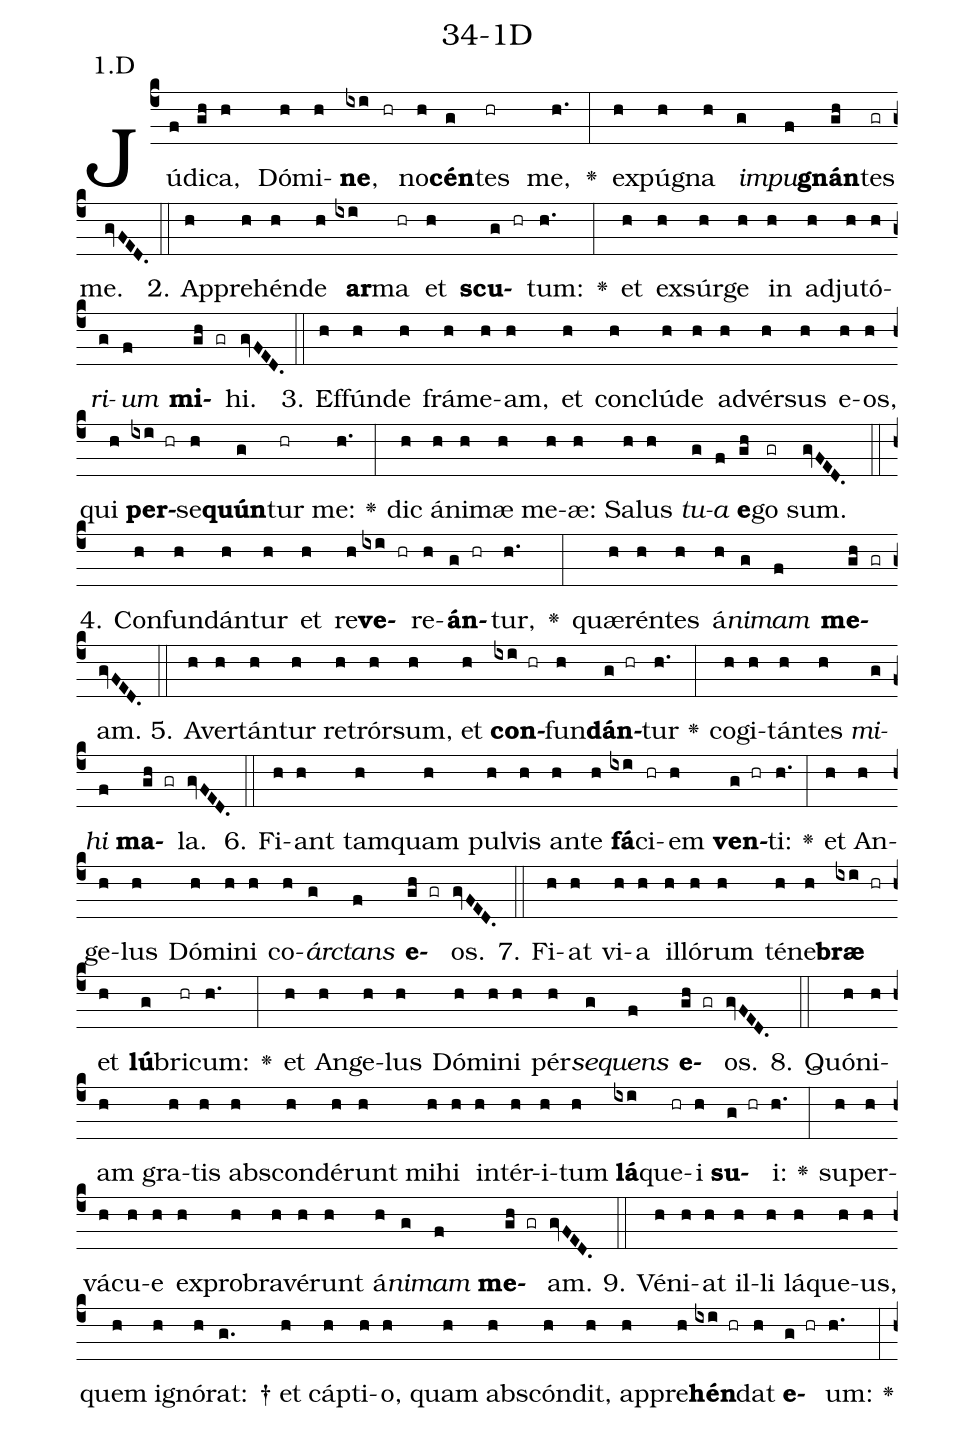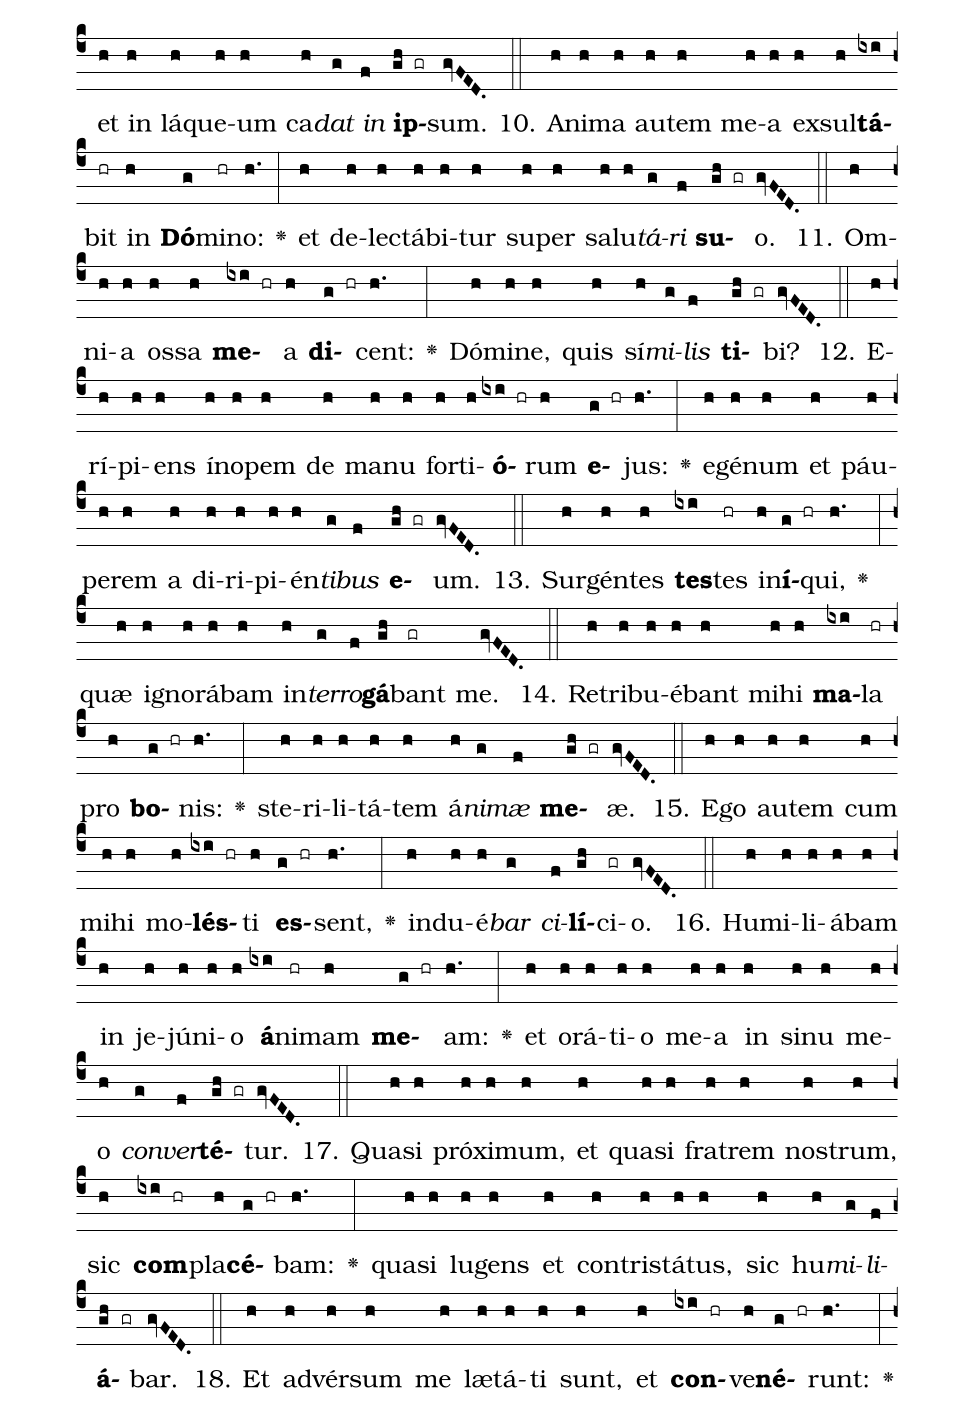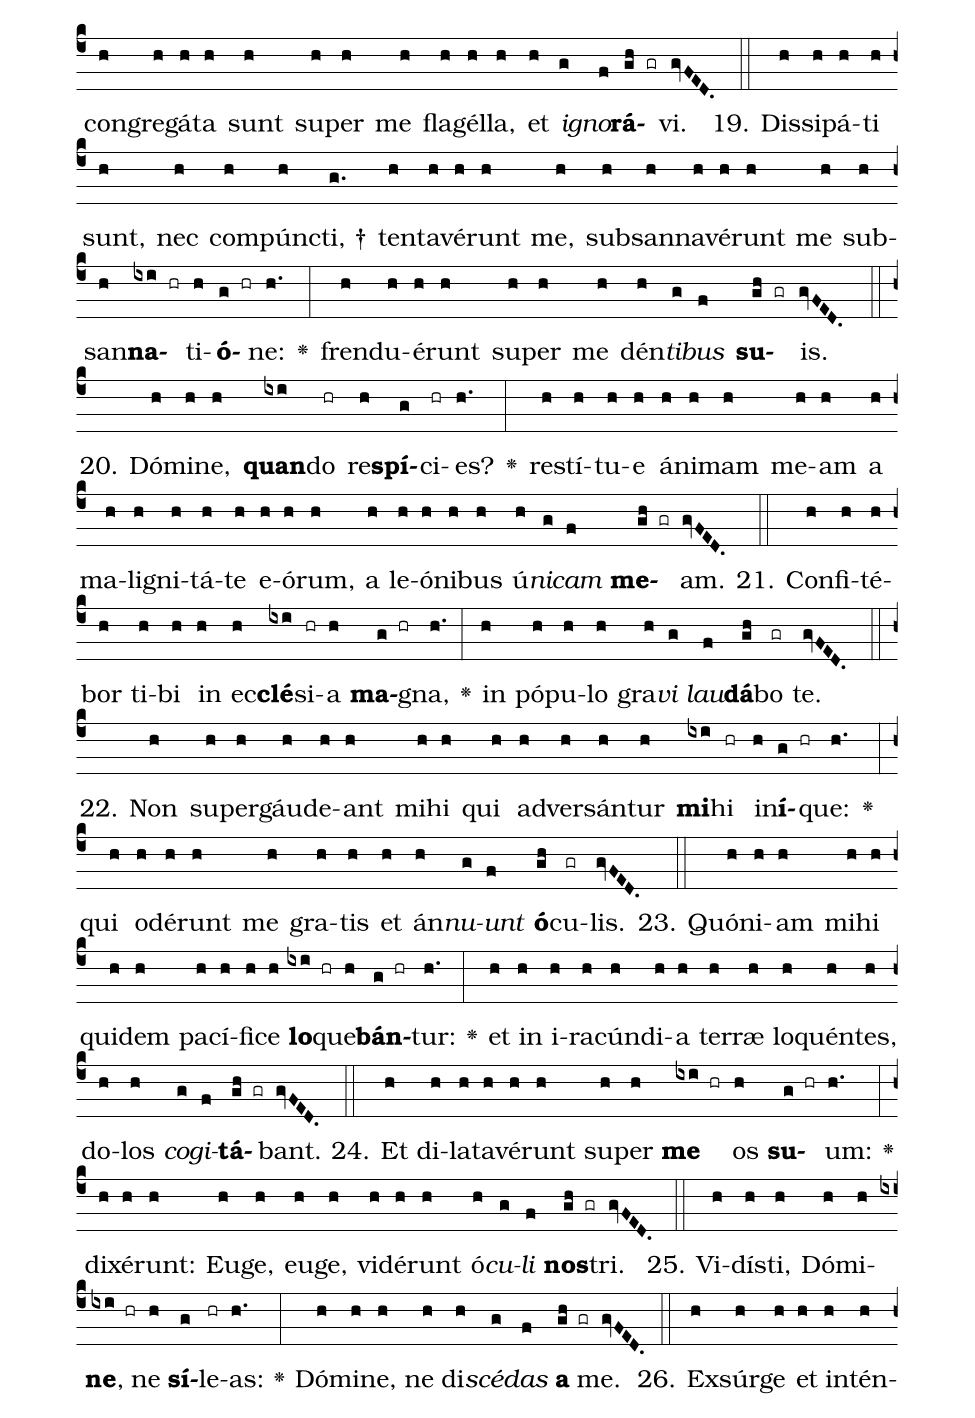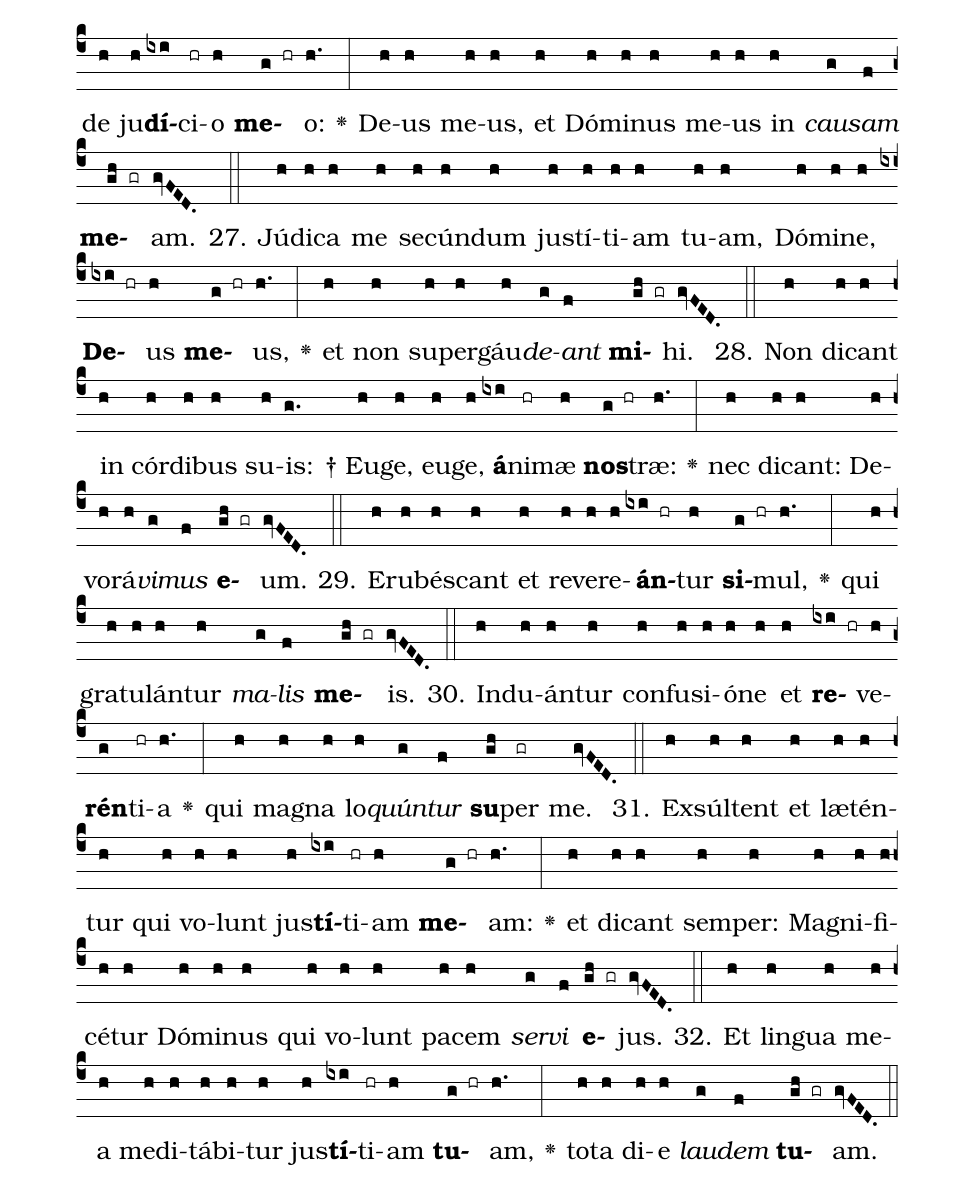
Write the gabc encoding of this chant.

name: 34-1D;
annotation: 1.D;
%%
(c4)Jú(f)di(gh)ca,(h) Dó(h)mi(h)<b>ne</b>,(ixi hr) no(h)<b>cén</b>(g)tes(hr) me,(h.) <v>\greheightstar</v>(:) ex(h)pú(h)gna(h) <i>im</i>(g)<i>pu</i>(f)<b>gnán</b>(gh)tes(gr) me.(gvFED.) (::)
2. Ap(h)pre(h)hén(h)de(h) <b>ar</b>(ixi)ma(hr) et(h) <b>scu</b>(g hr)tum:(h.) <v>\greheightstar</v>(:) et(h) ex(h)súr(h)ge(h) in(h) ad(h)ju(h)tó(h)<i>ri</i>(g)<i>um</i>(f) <b>mi</b>(gh gr)hi.(gvFED.) (::)
3. Ef(h)fún(h)de(h) frá(h)me(h)am,(h) et(h) con(h)clú(h)de(h) ad(h)vér(h)sus(h) e(h)os,(h) qui(h) <b>per</b>(ixi hr)se(h)<b>quún</b>(g)tur(hr) me:(h.) <v>\greheightstar</v>(:) dic(h) á(h)ni(h)mæ(h) me(h)æ:(h) Sa(h)lus(h) <i>tu</i>(g)<i>a</i>(f) <b>e</b>(gh)go(gr) sum.(gvFED.) (::)
4. Con(h)fun(h)dán(h)tur(h) et(h) re(h)<b>ve</b>(ixi hr)re(h)<b>án</b>(g hr)tur,(h.) <v>\greheightstar</v>(:) quæ(h)rén(h)tes(h) á(h)<i>ni</i>(g)<i>mam</i>(f) <b>me</b>(gh gr)am.(gvFED.) (::)
5. A(h)ver(h)tán(h)tur(h) re(h)trór(h)sum,(h) et(h) <b>con</b>(ixi hr)fun(h)<b>dán</b>(g hr)tur(h.) <v>\greheightstar</v>(:) co(h)gi(h)tán(h)tes(h) <i>mi</i>(g)<i>hi</i>(f) <b>ma</b>(gh gr)la.(gvFED.) (::)
6. Fi(h)ant(h) tam(h)quam(h) pul(h)vis(h) an(h)te(h) <b>fá</b>(ixi)ci(hr)em(h) <b>ven</b>(g hr)ti:(h.) <v>\greheightstar</v>(:) et(h) An(h)ge(h)lus(h) Dó(h)mi(h)ni(h) co(h)<i>árc</i>(g)<i>tans</i>(f) <b>e</b>(gh gr)os.(gvFED.) (::)
7. Fi(h)at(h) vi(h)a(h) il(h)ló(h)rum(h) té(h)ne(h)<b>bræ</b>(ixi hr) et(h) <b>lú</b>(g)bri(hr)cum:(h.) <v>\greheightstar</v>(:) et(h) An(h)ge(h)lus(h) Dó(h)mi(h)ni(h) pér(h)<i>se</i>(g)<i>quens</i>(f) <b>e</b>(gh gr)os.(gvFED.) (::)
8. Quón(h)i(h)am(h) gra(h)tis(h) abs(h)con(h)dé(h)runt(h) mi(h)hi(h) in(h)tér(h)i(h)tum(h) <b>lá</b>(ixi)que(hr)i(h) <b>su</b>(g hr)i:(h.) <v>\greheightstar</v>(:) su(h)per(h)vá(h)cu(h)e(h) ex(h)pro(h)bra(h)vé(h)runt(h) á(h)<i>ni</i>(g)<i>mam</i>(f) <b>me</b>(gh gr)am.(gvFED.) (::)
9. Vé(h)ni(h)at(h) il(h)li(h) lá(h)que(h)us,(h) quem(h) i(h)gnó(h)rat: †(g.) et(h) cáp(h)ti(h)o,(h) quam(h) abs(h)cón(h)dit,(h) ap(h)pre(h)<b>hén</b>(ixi hr)dat(h) <b>e</b>(g hr)um:(h.) <v>\greheightstar</v>(:) et(h) in(h) lá(h)que(h)um(h) ca(h)<i>dat</i>(g) <i>in</i>(f) <b>ip</b>(gh gr)sum.(gvFED.) (::)
10. A(h)ni(h)ma(h) au(h)tem(h) me(h)a(h) ex(h)sul(h)<b>tá</b>(ixi)bit(hr) in(h) <b>Dó</b>(g)mi(hr)no:(h.) <v>\greheightstar</v>(:) et(h) de(h)lec(h)tá(h)bi(h)tur(h) su(h)per(h) sa(h)lu(h)<i>tá</i>(g)<i>ri</i>(f) <b>su</b>(gh gr)o.(gvFED.) (::)
11. Om(h)ni(h)a(h) os(h)sa(h) <b>me</b>(ixi hr)a(h) <b>di</b>(g hr)cent:(h.) <v>\greheightstar</v>(:) Dó(h)mi(h)ne,(h) quis(h) sí(h)<i>mi</i>(g)<i>lis</i>(f) <b>ti</b>(gh gr)bi?(gvFED.) (::)
12. E(h)rí(h)pi(h)ens(h) ín(h)o(h)pem(h) de(h) ma(h)nu(h) for(h)ti(h)<b>ó</b>(ixi hr)rum(h) <b>e</b>(g hr)jus:(h.) <v>\greheightstar</v>(:) e(h)gé(h)num(h) et(h) páu(h)pe(h)rem(h) a(h) di(h)ri(h)pi(h)én(h)<i>ti</i>(g)<i>bus</i>(f) <b>e</b>(gh gr)um.(gvFED.) (::)
13. Sur(h)gén(h)tes(h) <b>tes</b>(ixi)tes(hr) in(h)<b>í</b>(g hr)qui,(h.) <v>\greheightstar</v>(:) quæ(h) i(h)gno(h)rá(h)bam(h) in(h)<i>ter</i>(g)<i>ro</i>(f)<b>gá</b>(gh)bant(gr) me.(gvFED.) (::)
14. Re(h)tri(h)bu(h)é(h)bant(h) mi(h)hi(h) <b>ma</b>(ixi)la(hr) pro(h) <b>bo</b>(g hr)nis:(h.) <v>\greheightstar</v>(:) ste(h)ri(h)li(h)tá(h)tem(h) á(h)<i>ni</i>(g)<i>mæ</i>(f) <b>me</b>(gh gr)æ.(gvFED.) (::)
15. E(h)go(h) au(h)tem(h) cum(h) mi(h)hi(h) mo(h)<b>lés</b>(ixi hr)ti(h) <b>es</b>(g hr)sent,(h.) <v>\greheightstar</v>(:) ind(h)u(h)é(h)<i>bar</i>(g) <i>ci</i>(f)<b>lí</b>(gh)ci(gr)o.(gvFED.) (::)
16. Hu(h)mi(h)li(h)á(h)bam(h) in(h) je(h)jú(h)ni(h)o(h) <b>á</b>(ixi)ni(hr)mam(h) <b>me</b>(g hr)am:(h.) <v>\greheightstar</v>(:) et(h) o(h)rá(h)ti(h)o(h) me(h)a(h) in(h) si(h)nu(h) me(h)o(h) <i>con</i>(g)<i>ver</i>(f)<b>té</b>(gh gr)tur.(gvFED.) (::)
17. Qua(h)si(h) pró(h)xi(h)mum,(h) et(h) qua(h)si(h) fra(h)trem(h) nos(h)trum,(h) sic(h) <b>com</b>(ixi hr)pla(h)<b>cé</b>(g hr)bam:(h.) <v>\greheightstar</v>(:) qua(h)si(h) lu(h)gens(h) et(h) con(h)tris(h)tá(h)tus,(h) sic(h) hu(h)<i>mi</i>(g)<i>li</i>(f)<b>á</b>(gh gr)bar.(gvFED.) (::)
18. Et(h) ad(h)vér(h)sum(h) me(h) læ(h)tá(h)ti(h) sunt,(h) et(h) <b>con</b>(ixi hr)ve(h)<b>né</b>(g hr)runt:(h.) <v>\greheightstar</v>(:) con(h)gre(h)gá(h)ta(h) sunt(h) su(h)per(h) me(h) fla(h)gél(h)la,(h) et(h) <i>i</i>(g)<i>gno</i>(f)<b>rá</b>(gh gr)vi.(gvFED.) (::)
19. Dis(h)si(h)pá(h)ti(h) sunt,(h) nec(h) com(h)púnc(h)ti, †(g.) ten(h)ta(h)vé(h)runt(h) me,(h) sub(h)san(h)na(h)vé(h)runt(h) me(h) sub(h)san(h)<b>na</b>(ixi hr)ti(h)<b>ó</b>(g hr)ne:(h.) <v>\greheightstar</v>(:) fren(h)du(h)é(h)runt(h) su(h)per(h) me(h) dén(h)<i>ti</i>(g)<i>bus</i>(f) <b>su</b>(gh gr)is.(gvFED.) (::)
20. Dó(h)mi(h)ne,(h) <b>quan</b>(ixi)do(hr) re(h)<b>spí</b>(g)ci(hr)es?(h.) <v>\greheightstar</v>(:) re(h)stí(h)tu(h)e(h) á(h)ni(h)mam(h) me(h)am(h) a(h) ma(h)li(h)gni(h)tá(h)te(h) e(h)ó(h)rum,(h) a(h) le(h)ó(h)ni(h)bus(h) ú(h)<i>ni</i>(g)<i>cam</i>(f) <b>me</b>(gh gr)am.(gvFED.) (::)
21. Con(h)fi(h)té(h)bor(h) ti(h)bi(h) in(h) ec(h)<b>clé</b>(ixi)si(hr)a(h) <b>ma</b>(g hr)gna,(h.) <v>\greheightstar</v>(:) in(h) pó(h)pu(h)lo(h) gra(h)<i>vi</i>(g) <i>lau</i>(f)<b>dá</b>(gh)bo(gr) te.(gvFED.) (::)
22. Non(h) su(h)per(h)gáu(h)de(h)ant(h) mi(h)hi(h) qui(h) ad(h)ver(h)sán(h)tur(h) <b>mi</b>(ixi)hi(hr) in(h)<b>í</b>(g hr)que:(h.) <v>\greheightstar</v>(:) qui(h) o(h)dé(h)runt(h) me(h) gra(h)tis(h) et(h) án(h)<i>nu</i>(g)<i>unt</i>(f) <b>ó</b>(gh)cu(gr)lis.(gvFED.) (::)
23. Quón(h)i(h)am(h) mi(h)hi(h) qui(h)dem(h) pa(h)cí(h)fi(h)ce(h) <b>lo</b>(ixi hr)que(h)<b>bán</b>(g hr)tur:(h.) <v>\greheightstar</v>(:) et(h) in(h) i(h)ra(h)cún(h)di(h)a(h) ter(h)ræ(h) lo(h)quén(h)tes,(h) do(h)los(h) <i>co</i>(g)<i>gi</i>(f)<b>tá</b>(gh gr)bant.(gvFED.) (::)
24. Et(h) di(h)la(h)ta(h)vé(h)runt(h) su(h)per(h) <b>me</b>(ixi hr) os(h) <b>su</b>(g hr)um:(h.) <v>\greheightstar</v>(:) di(h)xé(h)runt:(h) Eu(h)ge,(h) eu(h)ge,(h) vi(h)dé(h)runt(h) ó(h)<i>cu</i>(g)<i>li</i>(f) <b>nos</b>(gh gr)tri.(gvFED.) (::)
25. Vi(h)dís(h)ti,(h) Dó(h)mi(h)<b>ne</b>,(ixi hr) ne(h) <b>sí</b>(g)le(hr)as:(h.) <v>\greheightstar</v>(:) Dó(h)mi(h)ne,(h) ne(h) di(h)<i>scé</i>(g)<i>das</i>(f) <b>a</b>(gh gr) me.(gvFED.) (::)
26. Ex(h)súr(h)ge(h) et(h) in(h)tén(h)de(h) ju(h)<b>dí</b>(ixi)ci(hr)o(h) <b>me</b>(g hr)o:(h.) <v>\greheightstar</v>(:) De(h)us(h) me(h)us,(h) et(h) Dó(h)mi(h)nus(h) me(h)us(h) in(h) <i>cau</i>(g)<i>sam</i>(f) <b>me</b>(gh gr)am.(gvFED.) (::)
27. Jú(h)di(h)ca(h) me(h) se(h)cún(h)dum(h) jus(h)tí(h)ti(h)am(h) tu(h)am,(h) Dó(h)mi(h)ne,(h) <b>De</b>(ixi hr)us(h) <b>me</b>(g hr)us,(h.) <v>\greheightstar</v>(:) et(h) non(h) su(h)per(h)gáu(h)<i>de</i>(g)<i>ant</i>(f) <b>mi</b>(gh gr)hi.(gvFED.) (::)
28. Non(h) di(h)cant(h) in(h) cór(h)di(h)bus(h) su(h)is: †(g.) Eu(h)ge,(h) eu(h)ge,(h) <b>á</b>(ixi)ni(hr)mæ(h) <b>nos</b>(g hr)træ:(h.) <v>\greheightstar</v>(:) nec(h) di(h)cant:(h) De(h)vo(h)rá(h)<i>vi</i>(g)<i>mus</i>(f) <b>e</b>(gh gr)um.(gvFED.) (::)
29. E(h)ru(h)bés(h)cant(h) et(h) re(h)ve(h)re(h)<b>án</b>(ixi hr)tur(h) <b>si</b>(g hr)mul,(h.) <v>\greheightstar</v>(:) qui(h) gra(h)tu(h)lán(h)tur(h) <i>ma</i>(g)<i>lis</i>(f) <b>me</b>(gh gr)is.(gvFED.) (::)
30. Ind(h)u(h)án(h)tur(h) con(h)fu(h)si(h)ó(h)ne(h) et(h) <b>re</b>(ixi hr)ve(h)<b>rén</b>(g)ti(hr)a(h.) <v>\greheightstar</v>(:) qui(h) ma(h)gna(h) lo(h)<i>quún</i>(g)<i>tur</i>(f) <b>su</b>(gh)per(gr) me.(gvFED.) (::)
31. Ex(h)súl(h)tent(h) et(h) læ(h)tén(h)tur(h) qui(h) vo(h)lunt(h) jus(h)<b>tí</b>(ixi)ti(hr)am(h) <b>me</b>(g hr)am:(h.) <v>\greheightstar</v>(:) et(h) di(h)cant(h) sem(h)per:(h) Ma(h)gni(h)fi(h)cé(h)tur(h) Dó(h)mi(h)nus(h) qui(h) vo(h)lunt(h) pa(h)cem(h) <i>ser</i>(g)<i>vi</i>(f) <b>e</b>(gh gr)jus.(gvFED.) (::)
32. Et(h) lin(h)gua(h) me(h)a(h) me(h)di(h)tá(h)bi(h)tur(h) jus(h)<b>tí</b>(ixi)ti(hr)am(h) <b>tu</b>(g hr)am,(h.) <v>\greheightstar</v>(:) to(h)ta(h) di(h)e(h) <i>lau</i>(g)<i>dem</i>(f) <b>tu</b>(gh gr)am.(gvFED.) (::)
